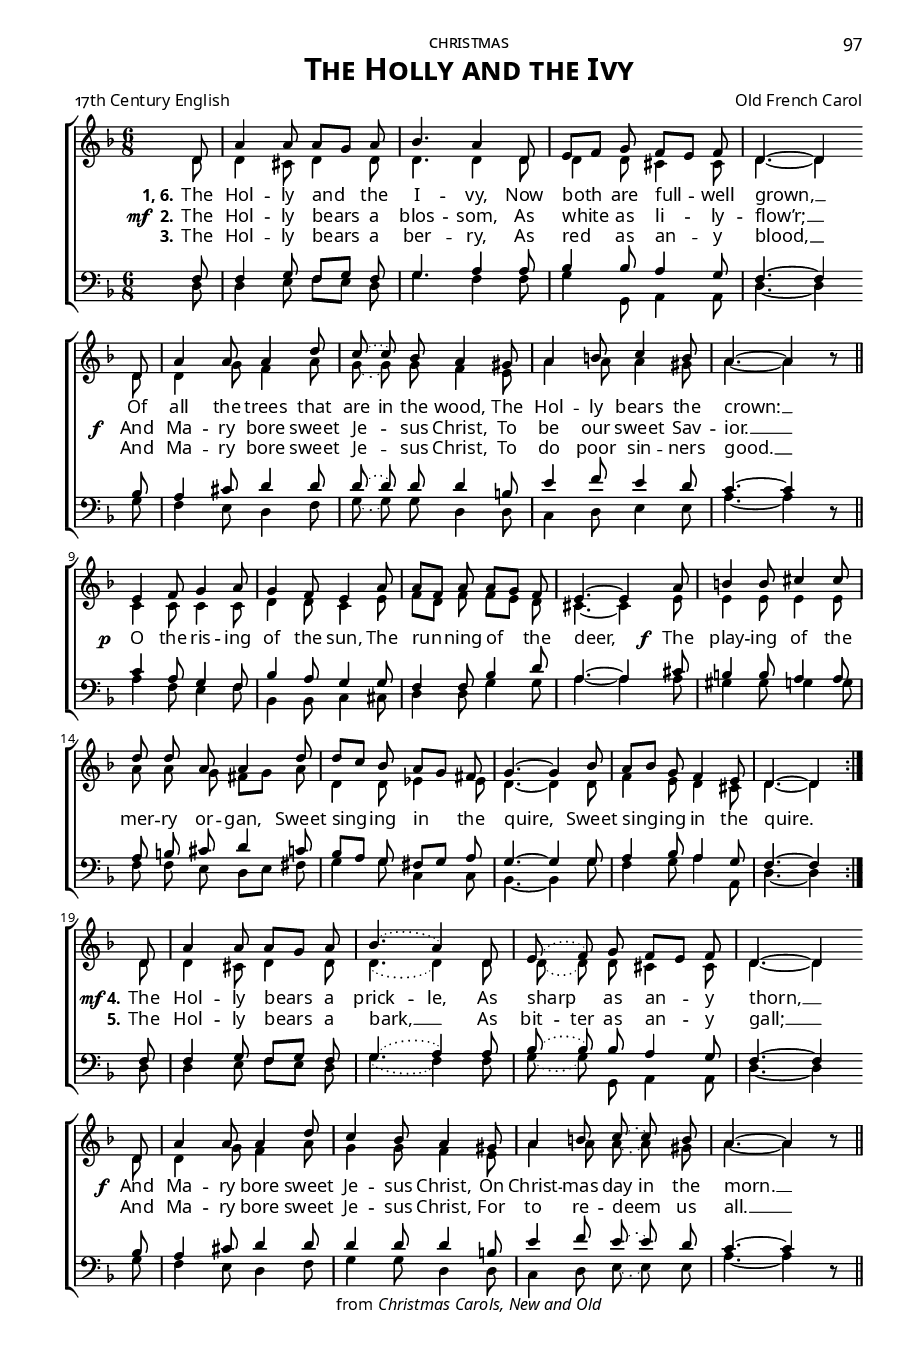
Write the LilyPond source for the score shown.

\version "2.14.2"
\include "util.ly"
\header {
  title = \markup{\override #'(font-name . "Garamond Premier Pro Semibold"){ \abs-fontsize #15 \smallCapsOldStyle"The Holly and the Ivy"}}
  poet = \markup\oldStyleNum"17th Century English"
  composer = \markup\oldStyleNum"Old French Carol"
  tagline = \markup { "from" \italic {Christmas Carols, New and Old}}
}
\paper {
  %print-all-headers = ##f
  paper-height = 9\in
  paper-width = 6\in
  indent = 0\in
  %system-system-spacing = #'((basic-distance . 10) (padding . 0))
  system-system-spacing =
    #'((basic-distance . 0)
       (minimum-distance . 0)
       (padding . -5)
       (stretchability . 100))
  last-bottom-spacing =
    #'((basic-distance . -10)
       (minimum-distance . -10)
       (padding . 0)
       (stretchability . 0))
  ragged-last-bottom = ##f
  ragged-bottom = ##f
  two-sided = ##t
  inner-margin = 0.5\in
  outer-margin = 0.25\in
  top-margin = 0.25\in
  bottom-margin = 0.25\in
  first-page-number = #097
  print-first-page-number = ##t
  headerLine = \markup{\override #'(font-name . "Garamond Premier Pro") \smallCapsOldStyle"christmas"}
  oddHeaderMarkup = \markup\fill-line{
     \override #'(font-name . "Garamond Premier Pro")\abs-fontsize #8.5
     \combine 
        \fill-line{"" \on-the-fly #print-page-number-check-first
        \oldStylePageNum""
        }
        \fill-line{\headerLine}
  }
  evenHeaderMarkup = \markup {
     \override #'(font-name . "Garamond Premier Pro")\abs-fontsize #8.5
     \combine
        \on-the-fly #print-page-number-check-first
        \oldStylePageNum""
        \fill-line{\headerLine}
  }
}
#(set-global-staff-size 14.2) \paper{ #(define fonts (make-pango-font-tree "GoudyOlSt BT" "Garamond Premier Pro" "Garamond Premier Pro" (/ 14.2 20))) }
global = {
  \key f \major
  \time 6/8
  \autoBeamOff
  \override DynamicLineSpanner #'staff-padding = #0.0
  \override DynamicLineSpanner #'Y-extent = #'(-1 . 1)
}

sopMusic = \relative c' {
  \partial 8 d8 |
  a'4 a8 a[ g] a |
  bes4. a4 d,8 |
  e[ f] g f[ e] f |
  
  d4.~ d4 \bar""\break d8 |
  a'4 a8 a4 d8 |
  \slurDotted
  c8( c) bes8 a4 gis8 |
  a4 b8 c4 b8 |
  
  a4.~ a4 bes8\rest \bar "||" \break
  e,4 f8 g4 a8 |
  g4 f8 e4 a8 |
  a[ f] a a[ g] f |
  
  e4.~ e4 a8 |
  b4 b8 cis4 cis8 |
  d8 d8 a a4 d8 |
  
  d[ c] bes a[ g] fis |
  g4.~ g4 bes8 |
  a[ bes] g f4 e8 |
  \partial 8*5 d4.~ d4 \bar ":|" \break
  
  
  
  
  \partial 8 d8 |
  a'4 a8 a[ g] a |
  bes4.( a4) d,8 |
  e( f) g f[ e] f |
  
  d4.~ d4 \bar""\break d8 |
  a'4 a8 a4 d8 |
  c4 bes8 a4 gis8 |
  \tieDotted
  a4 b8 c8~ c b8 |
  
  \tieSolid
  a4.~ a4 bes8\rest \bar "||" 
}
sopWords = \lyricmode {
  
}

altoMusic = \relative c' {
  d8 |
  d4 cis8 d4 d8 |
  d4. d4 d8 |
  d4 d8 cis4 cis8 |
  
  d4.~ d4 d8 |
  d4 g8 f4 a8 |
  \slurDotted
  g8( g) g8 f4 e8 |
  a4 a8 a4 gis8 |
  
  a4.~ a4 s8 |
  c,4 c8 c4 c8 |
  d4 d8 c4 e8 |
  f[ d] f f[ e] d |
  
  cis4.~ cis4 e8 |
  e4 e8 e4 e8 |
  a a g fis[ g] a |
  
  d,4 d8 ees4 ees8 |
  d4.~ d4 d8 |
  f4 e8 d4 cis8 |
  d4.~ d4 |
  
  
  
  d8 |
  d4 cis8 d4 d8 |
  d4.( d4) d8 |
  d8( d) d8 cis4 cis8 |
  
  d4.~ d4 d8 |
  d4 g8 f4 a8 |
  g4 g8 f4 e8 |
  \tieDotted
  a4 a8 a~ a gis8 |
  
  \tieSolid
  a4.~ a4 s8 |
}
altoWords = {
  \dropLyricsXI
  \lyricmode {
    \set stanza = #"1, 6."
    The Hol -- ly and the I -- vy,
    Now both are full -- well grown, __
    \set ignoreMelismata = ##t
    Of all the trees that are in the wood,
    \unset ignoreMelismata
    The Hol -- ly bears the crown: __
  }
  \set stanza = \markup\dynamic"p  "
  \lyricmode {
    O the ris -- ing of the sun,
    The run -- ning of the deer,
  }
  \set stanza = \markup\dynamic"   f "
  \lyricmode {
    The play -- ing of the mer -- ry or -- gan,
    Sweet sing -- ing in the quire,
    Sweet sing -- ing in the quire.
    
  }
  \set stanza = \markup{\dynamic" mf" "4."}
  \lyricmode {
    The Hol -- ly bears a \set ignoreMelismata = ##t
    prick -- le,
    \unset ignoreMelismata
    As sharp as an -- y thorn, __
  }
  \set stanza = \markup\dynamic"f "
  \lyricmode {
    And Ma -- ry bore sweet Je -- sus Christ,
    On Christ -- mas \set ignoreMelismata = ##t day in the morn. __ _
  }
}
altoWordsII = {
  \dropLyricsXI
  \set stanza = \markup{\dynamic"mf " "2."}
  \lyricmode {
    The Hol -- ly bears a blos -- som,
    As white as li -- ly -- flow’r; __
  }
  \set stanza = \markup\dynamic"f  "
  \lyricmode {
    And Ma -- ry bore sweet Je -- sus Christ,
    To be our sweet Sav -- ior. __ ""
    
    \repeat unfold 33 \skip1
    \set stanza = #"5."
    The Hol -- ly bears a bark, __
    \set ignoreMelismata = ##t
    As bit -- ter 
    \unset ignoreMelismata
    as an -- y gall; __
    And Ma -- ry bore sweet Je -- sus Christ,
    For to re -- deem us all. __
  }
}
altoWordsIII = \lyricmode {
  \dropLyricsXI
  \set stanza = #"3."
  The Hol -- ly bears a ber -- ry,
  As red as an -- y blood, __
  And Ma -- ry bore sweet Je -- sus Christ,
  To do poor sin -- ners good. __
}
altoWordsIV = \lyricmode {
}
altoWordsV = \lyricmode {
}
altoWordsVI = \lyricmode {
  \set stanza = #"6."
}
tenorMusic = \relative c {
  f8 |
  f4 g8 f[ g] f |
  g4. a4 a8 |
  bes4 bes8 a4 g8 |
  
  f4.~f4 bes8 |
  a4 cis8 d4 d8 |
  \slurDotted
  d8( d) d8 d4 b8 |
  e4 f8 e4 d8 |
  
  c4.~ c4 s8 |
  c4 a8 g4 f8 |
  bes4 a8 g4 g8 |
  f4 f8 bes4 d8 |
  
  a4.~ a4 cis8 |
  b4 b8 a4 a8 |
  a b cis d4 c8 |
  
  bes[ a] g fis[ g] a |
  g4.~ g4 g8 |
  a4 bes8 a4 g8 |
  f4.~ f4 |
  
  
  
  
  
  f8 |
  f4 g8 f[ g] f |
  g4.( a4) a8 |
  bes8( bes) bes8 a4 g8 |
  
  f4.~f4 bes8 |
  a4 cis8 d4 d8 |
  d4 d8 d4 b8 |
  \tieDotted
  e4 f8 e~ e d8 |
  
  \tieSolid
  c4.~ c4 s8 |
}
tenorWords = \lyricmode {

}

bassMusic = \relative c {
  d8 |
  d4 e8 f[ e] d |
  g4. f4 f8 |
  g4 g,8 a4 a8 |
  
  d4.~ d4 g8 |
  f4 e8 d4 f8 |
  \slurDotted
  g8( g) g8 d4 d8 |
  c4 d8 e4 e8 |
  
  a4.~ a4 d,8\rest |
  a'4 f8 e4 f8 |
  bes,4 bes8 c4 cis8 |
  d4 d8 g4 g8 |
  
  a4.~ a4 a8 |
  gis4 gis8 g4 g8 |
  f f e d[ e] fis |
  
  g4 g8 c,4 c8 bes4.~ bes4 g'8 |
  f4 g8 a4 a,8 |
  d4.~ d4 |
  
  
  
  
  d8 |
  d4 e8 f[ e] d |
  g4.( f4) f8 |
  g8( g) g,8 a4 a8 |
  
  d4.~ d4 g8 |
  f4 e8 d4 f8 |
  g4 g8 d4 d8 |
  \tieDotted
  c4 d8 e~ e e8 |
  
  \tieSolid
  a4.~ a4 d,8\rest |
}
bassWords = \lyricmode {

}

pianoRH = \relative c' {
  
}
pianoLH = \relative c' {
  
}

\score {
  <<
   \new ChoirStaff <<
%    \new Lyrics = sopranos \with { \override VerticalAxisGroup #'nonstaff-relatedstaff-spacing = #'((basic-distance . 1)) }
    \new Staff = women <<
      \new Voice = "sopranos" { \voiceOne << \global \sopMusic >> }
      \new Voice = "altos" { \voiceTwo << \global \altoMusic >> }
    >>
    \new Lyrics \with { alignAboveContext = #"women" \override VerticalAxisGroup #'nonstaff-relatedstaff-spacing = #'((basic-distance . 1))} \lyricsto "sopranos" \sopWords
    \new Lyrics = "altosVI"  \with { alignBelowContext = #"women" \override VerticalAxisGroup #'nonstaff-relatedstaff-spacing = #'((basic-distance . 1))} \lyricsto "sopranos" \altoWordsVI
    \new Lyrics = "altosV"  \with { alignBelowContext = #"women" \override VerticalAxisGroup #'nonstaff-relatedstaff-spacing = #'((basic-distance . 1))} \lyricsto "sopranos" \altoWordsV
    \new Lyrics = "altosIV"  \with { alignBelowContext = #"women" \override VerticalAxisGroup #'nonstaff-relatedstaff-spacing = #'((basic-distance . 1))} \lyricsto "sopranos" \altoWordsIV
    \new Lyrics = "altosIII"  \with { alignBelowContext = #"women" \override VerticalAxisGroup #'nonstaff-relatedstaff-spacing = #'((basic-distance . 1))} \lyricsto "sopranos" \altoWordsIII
    \new Lyrics = "altosII"  \with { alignBelowContext = #"women" \override VerticalAxisGroup #'nonstaff-relatedstaff-spacing = #'((basic-distance . 1))} \lyricsto "sopranos" \altoWordsII
    \new Lyrics = "altos"  \with { alignBelowContext = #"women" \override VerticalAxisGroup #'nonstaff-relatedstaff-spacing = #'((padding . -0.9))} \lyricsto "sopranos" \altoWords
    \new Staff = men <<
      \clef bass
      \new Voice = "tenors" { \voiceOne << \global \tenorMusic >> }
      \new Voice = "basses" { \voiceTwo << \global \bassMusic >> }
    >>
    \new Lyrics \with { alignAboveContext = #"men" \override VerticalAxisGroup #'nonstaff-relatedstaff-spacing = #'((basic-distance . 1)) } \lyricsto "tenors" \tenorWords
    \new Lyrics \with { alignBelowContext = #"men" \override VerticalAxisGroup #'nonstaff-relatedstaff-spacing = #'((basic-distance . 1)) } \lyricsto "basses" \bassWords
  >>
%    \new PianoStaff << \new Staff { \new Voice { \pianoRH } } \new Staff { \clef "bass" \pianoLH } >>
  >>
  \layout {
    \context {
      \Score
      %\override SpacingSpanner #'base-shortest-duration = #(ly:make-moment 1 8)
      %\override SpacingSpanner #'common-shortest-duration = #(ly:make-moment 1 4)
    }
    \context {
      % Remove all empty staves
      % \Staff \RemoveEmptyStaves \override VerticalAxisGroup #'remove-first = ##t
    }
  }
  \midi {
    %\tempo 4 = 90
    \set Staff.midiInstrument = "flute"
  
    \context {
      \Voice
      \remove "Dynamic_performer"
    }
  }
}
